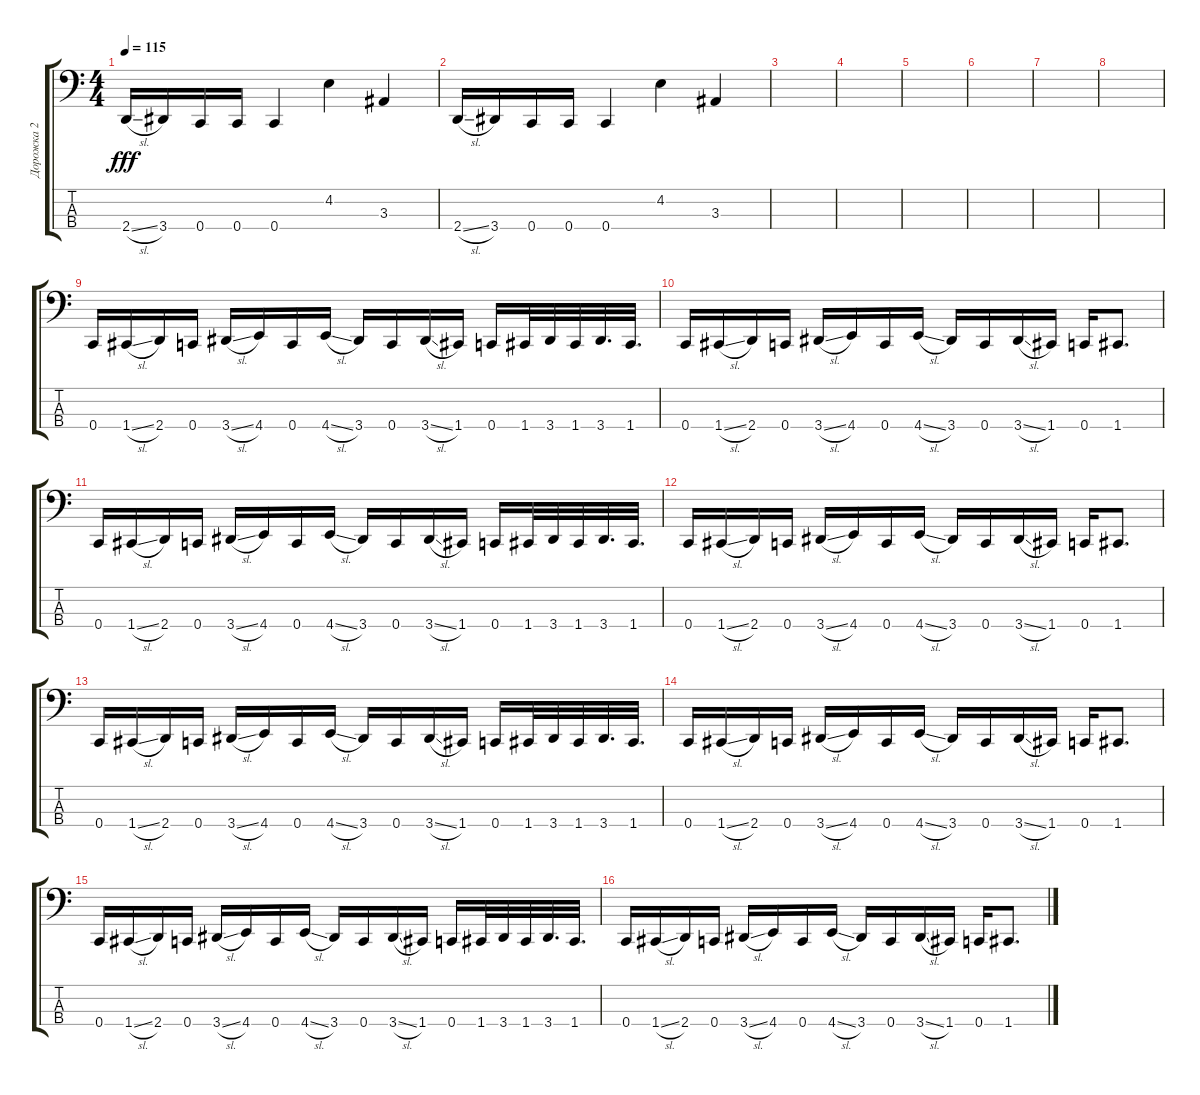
\track ("Дорожка 2" "Дорожка 2") {instrument electricbassfinger}
\staff {score tabs}
\tuning (F2 C2 G1 C1) {hide}
\ts (4 4)
\tempo 115
\clef f4
\ks c
2.4{sl}.16{dy fff instrument electricbassfinger} 3.4.16 0.4.16 0.4.16 0.4.4 4.2.4 3.3.4 |
2.4{sl}.16 3.4.16 0.4.16 0.4.16 0.4.4 4.2.4 3.3.4 |
|
|
|
|
|
|
0.4.16 1.4{sl}.16 2.4.16 0.4.16 3.4{sl}.16 4.4.16 0.4.16 4.4{sl}.16 3.4.16 0.4.16 3.4{sl}.16 1.4.16 0.4.16 1.4.32 3.4.32 1.4.32 3.4.32{d} 1.4.32{d} |
0.4.16 1.4{sl}.16 2.4.16 0.4.16 3.4{sl}.16 4.4.16 0.4.16 4.4{sl}.16 3.4.16 0.4.16 3.4{sl}.16 1.4.16 0.4.16 1.4.8{d} |
0.4.16 1.4{sl}.16 2.4.16 0.4.16 3.4{sl}.16 4.4.16 0.4.16 4.4{sl}.16 3.4.16 0.4.16 3.4{sl}.16 1.4.16 0.4.16 1.4.32 3.4.32 1.4.32 3.4.32{d} 1.4.32{d} |
0.4.16 1.4{sl}.16 2.4.16 0.4.16 3.4{sl}.16 4.4.16 0.4.16 4.4{sl}.16 3.4.16 0.4.16 3.4{sl}.16 1.4.16 0.4.16 1.4.8{d} |
0.4.16 1.4{sl}.16 2.4.16 0.4.16 3.4{sl}.16 4.4.16 0.4.16 4.4{sl}.16 3.4.16 0.4.16 3.4{sl}.16 1.4.16 0.4.16 1.4.32 3.4.32 1.4.32 3.4.32{d} 1.4.32{d} |
0.4.16 1.4{sl}.16 2.4.16 0.4.16 3.4{sl}.16 4.4.16 0.4.16 4.4{sl}.16 3.4.16 0.4.16 3.4{sl}.16 1.4.16 0.4.16 1.4.8{d} |
0.4.16 1.4{sl}.16 2.4.16 0.4.16 3.4{sl}.16 4.4.16 0.4.16 4.4{sl}.16 3.4.16 0.4.16 3.4{sl}.16 1.4.16 0.4.16 1.4.32 3.4.32 1.4.32 3.4.32{d} 1.4.32{d} |
0.4.16 1.4{sl}.16 2.4.16 0.4.16 3.4{sl}.16 4.4.16 0.4.16 4.4{sl}.16 3.4.16 0.4.16 3.4{sl}.16 1.4.16 0.4.16 1.4.8{d}
